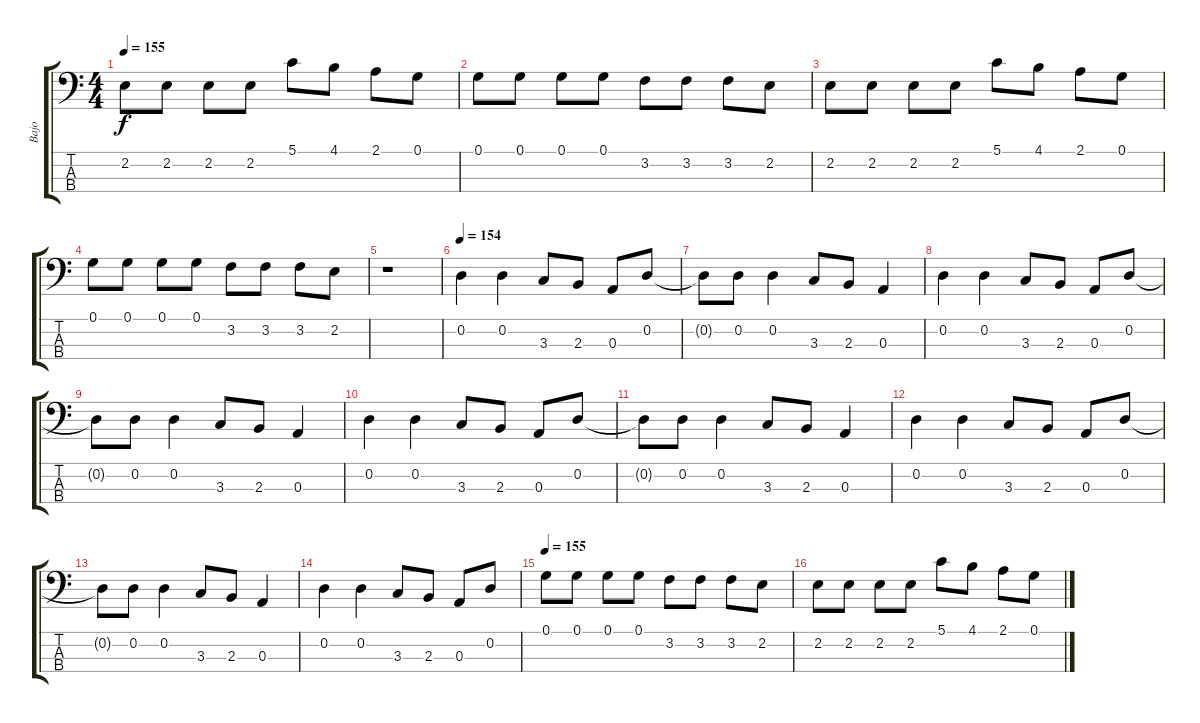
\track ("Bajo" "Bajo") {instrument fretlessbass}
\staff {score tabs}
\tuning (G2 D2 A1 E1) {hide}
\ts (4 4)
\tempo 155
\clef f4
\ks c
2.2.8{dy f} 2.2.8 2.2.8 2.2.8 5.1.8 4.1.8 2.1.8 0.1.8 |
0.1.8 0.1.8 0.1.8 0.1.8 3.2.8 3.2.8 3.2.8 2.2.8 |
2.2.8 2.2.8 2.2.8 2.2.8 5.1.8 4.1.8 2.1.8 0.1.8 |
0.1.8 0.1.8 0.1.8 0.1.8 3.2.8 3.2.8 3.2.8 2.2.8 |
r.1 |
\tempo 154
0.2.4 0.2.4 3.3.8 2.3.8 0.3.8 0.2.8 |
0.2{t}.8 0.2.8 0.2.4 3.3.8 2.3.8 0.3.4 |
0.2.4 0.2.4 3.3.8 2.3.8 0.3.8 0.2.8 |
0.2{t}.8 0.2.8 0.2.4 3.3.8 2.3.8 0.3.4 |
0.2.4 0.2.4 3.3.8 2.3.8 0.3.8 0.2.8 |
0.2{t}.8 0.2.8 0.2.4 3.3.8 2.3.8 0.3.4 |
0.2.4 0.2.4 3.3.8 2.3.8 0.3.8 0.2.8 |
0.2{t}.8 0.2.8 0.2.4 3.3.8 2.3.8 0.3.4 |
0.2.4 0.2.4 3.3.8 2.3.8 0.3.8 0.2.8 |
\tempo 155
0.1.8 0.1.8 0.1.8 0.1.8 3.2.8 3.2.8 3.2.8 2.2.8 |
2.2.8 2.2.8 2.2.8 2.2.8 5.1.8 4.1.8 2.1.8 0.1.8
